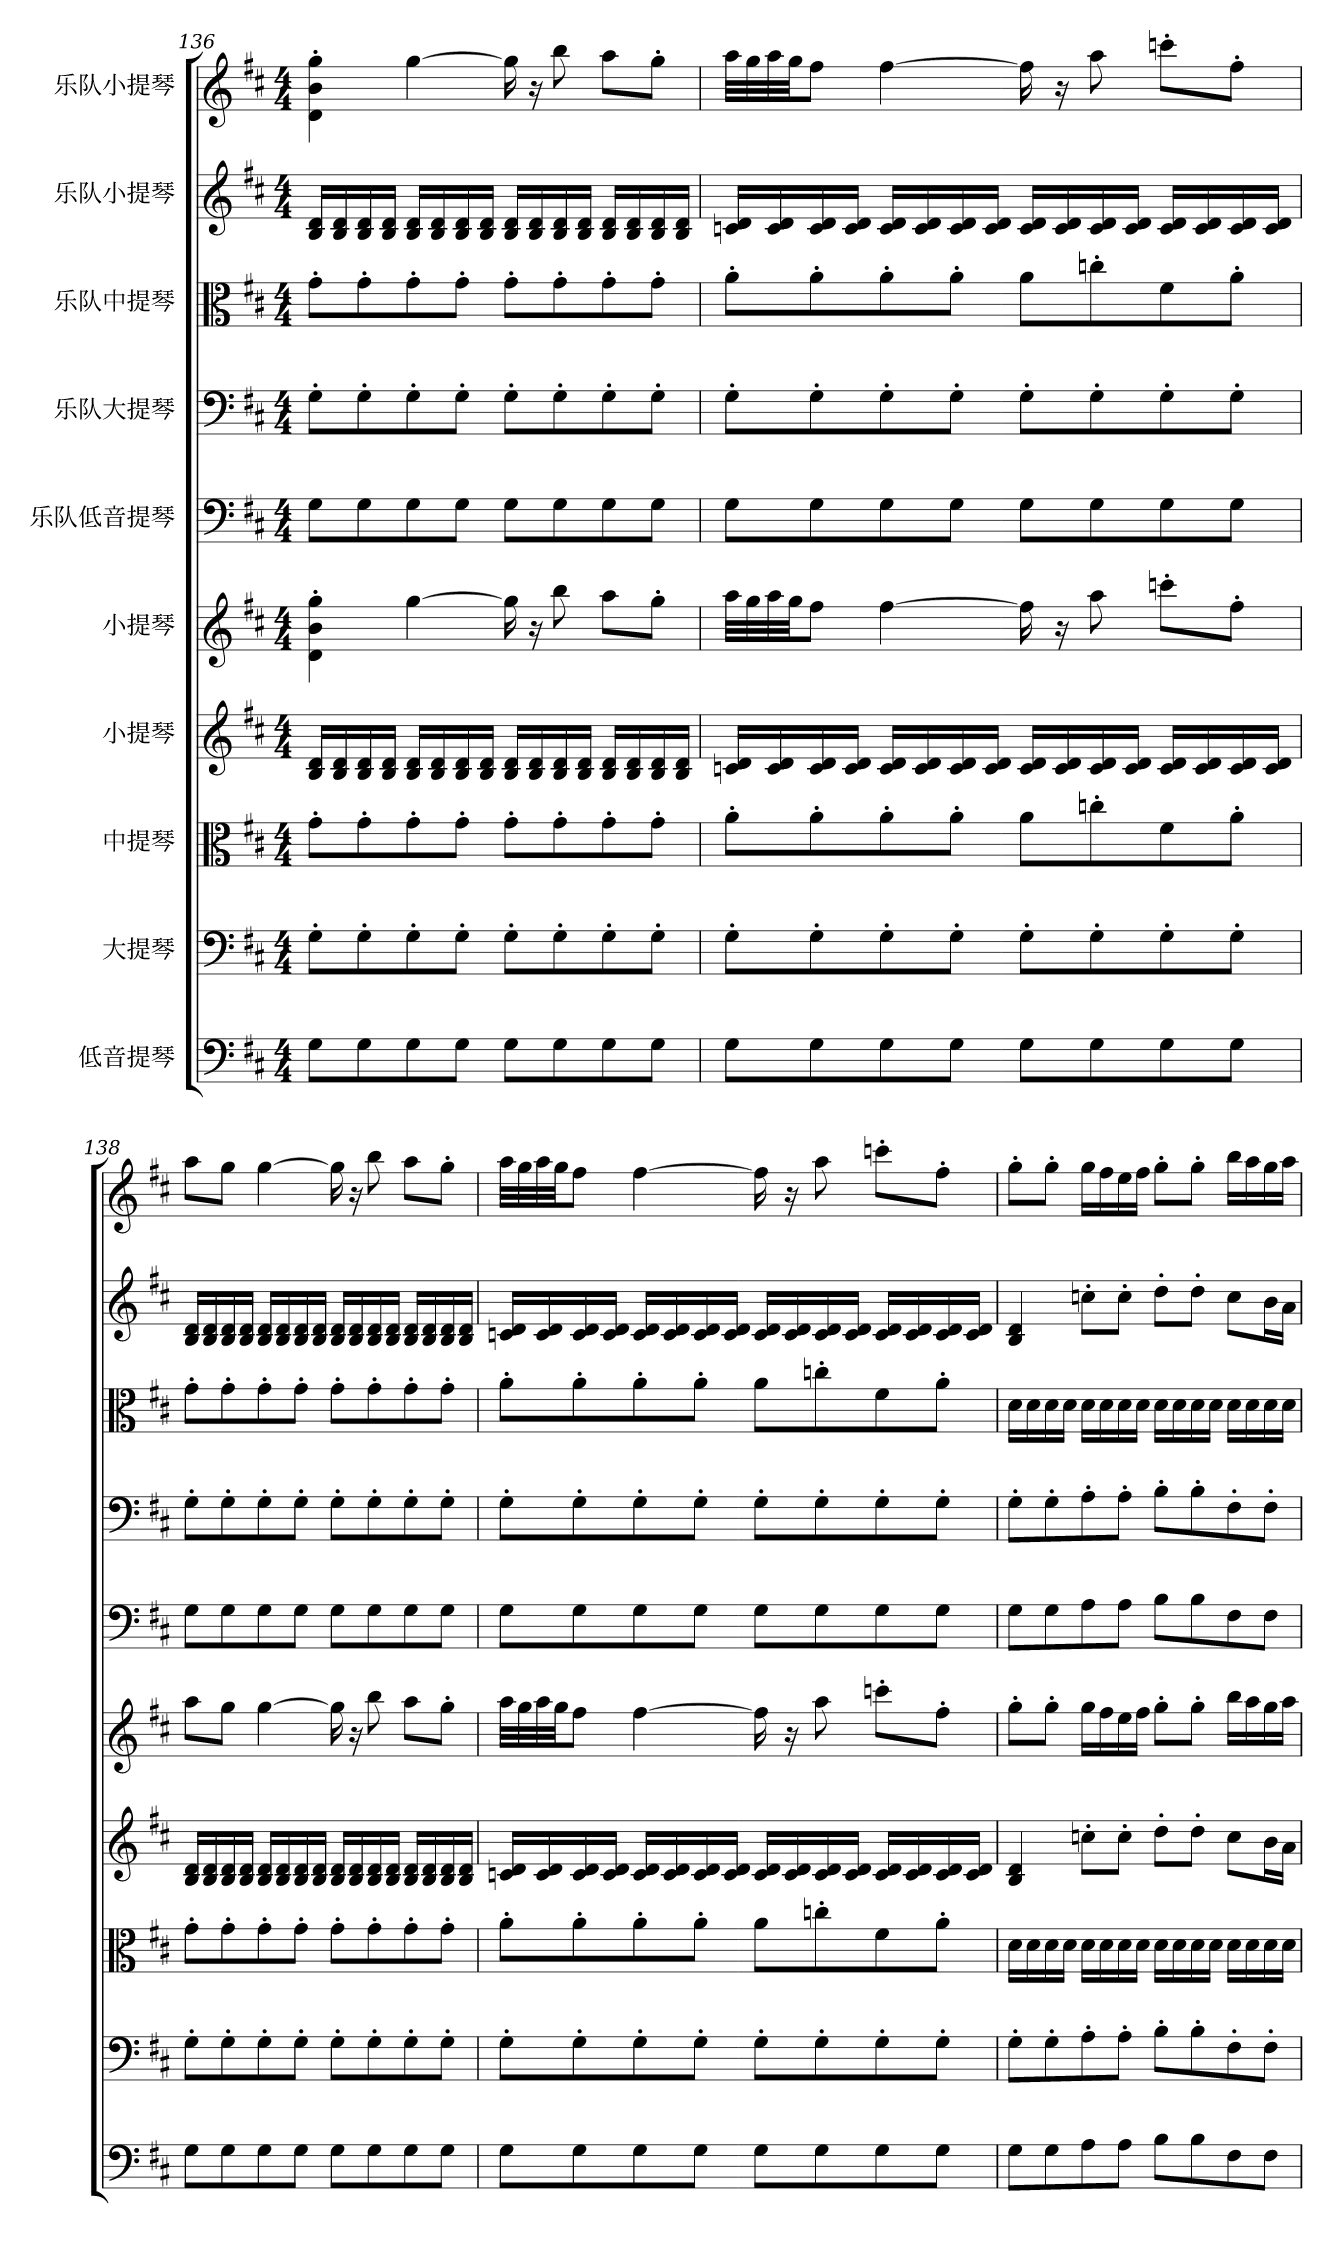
**kern	**kern	**kern	**kern	**kern	**kern	**kern	**kern	**kern	**kern
*part10	*part9	*part8	*part7	*part6	*part5	*part4	*part3	*part2	*part1
*staff10	*staff9	*staff8	*staff7	*staff6	*staff5	*staff4	*staff3	*staff2	*staff1
*I"低音提琴	*I"大提琴	*I"中提琴	*I"小提琴	*I"小提琴	*I"乐队低音提琴	*I"乐队大提琴	*I"乐队中提琴	*I"乐队小提琴	*I"乐队小提琴
*clefF4	*clefF4	*clefC3	*clefG2	*clefG2	*clefF4	*clefF4	*clefC3	*clefG2	*clefG2
*ITrd7c12	*	*	*	*	*ITrd7c12	*	*	*	*
*k[f#c#]	*k[f#c#]	*k[f#c#]	*k[f#c#]	*k[f#c#]	*k[f#c#]	*k[f#c#]	*k[f#c#]	*k[f#c#]	*k[f#c#]
*M4/4	*M4/4	*M4/4	*M4/4	*M4/4	*M4/4	*M4/4	*M4/4	*M4/4	*M4/4
*MM138	*MM138	*MM138	*MM138	*MM138	*MM138	*MM138	*MM138	*MM138	*MM138
=136	=136	=136	=136	=136	=136	=136	=136	=136	=136
8GG\L	8G'\L	8g'\L	16B/ 16d/LL	4d\' 4b\' 4gg\'	8GG\L	8G'\L	8g'\L	16B/ 16d/LL	4d\' 4b\' 4gg\'
.	.	.	16B/ 16d/	.	.	.	.	16B/ 16d/	.
8GG\	8G'\	8g'\	16B/ 16d/	.	8GG\	8G'\	8g'\	16B/ 16d/	.
.	.	.	16B/ 16d/JJ	.	.	.	.	16B/ 16d/JJ	.
8GG\	8G'\	8g'\	16B/ 16d/LL	[4gg\	8GG\	8G'\	8g'\	16B/ 16d/LL	[4gg\
.	.	.	16B/ 16d/	.	.	.	.	16B/ 16d/	.
8GG\J	8G'\J	8g'\J	16B/ 16d/	.	8GG\J	8G'\J	8g'\J	16B/ 16d/	.
.	.	.	16B/ 16d/JJ	.	.	.	.	16B/ 16d/JJ	.
8GG\L	8G'\L	8g'\L	16B/ 16d/LL	16gg\]	8GG\L	8G'\L	8g'\L	16B/ 16d/LL	16gg\]
.	.	.	16B/ 16d/	16r	.	.	.	16B/ 16d/	16r
8GG\	8G'\	8g'\	16B/ 16d/	8bb\	8GG\	8G'\	8g'\	16B/ 16d/	8bb\
.	.	.	16B/ 16d/JJ	.	.	.	.	16B/ 16d/JJ	.
8GG\	8G'\	8g'\	16B/ 16d/LL	8aa\L	8GG\	8G'\	8g'\	16B/ 16d/LL	8aa\L
.	.	.	16B/ 16d/	.	.	.	.	16B/ 16d/	.
8GG\J	8G'\J	8g'\J	16B/ 16d/	8gg'\J	8GG\J	8G'\J	8g'\J	16B/ 16d/	8gg'\J
.	.	.	16B/ 16d/JJ	.	.	.	.	16B/ 16d/JJ	.
!!LO:PB:g=z
=137	=137	=137	=137	=137	=137	=137	=137	=137	=137
8GG\L	8G'\L	8a'\L	16cn/ 16d/LL	32aa\LLL	8GG\L	8G'\L	8a'\L	16cn/ 16d/LL	32aa\LLL
.	.	.	.	32gg\	.	.	.	.	32gg\
.	.	.	16c/ 16d/	32aa\	.	.	.	16c/ 16d/	32aa\
.	.	.	.	32gg\JJ	.	.	.	.	32gg\JJ
8GG\	8G'\	8a'\	16c/ 16d/	8ff#\J	8GG\	8G'\	8a'\	16c/ 16d/	8ff#\J
.	.	.	16c/ 16d/JJ	.	.	.	.	16c/ 16d/JJ	.
8GG\	8G'\	8a'\	16c/ 16d/LL	[4ff#\	8GG\	8G'\	8a'\	16c/ 16d/LL	[4ff#\
.	.	.	16c/ 16d/	.	.	.	.	16c/ 16d/	.
8GG\J	8G'\J	8a'\J	16c/ 16d/	.	8GG\J	8G'\J	8a'\J	16c/ 16d/	.
.	.	.	16c/ 16d/JJ	.	.	.	.	16c/ 16d/JJ	.
8GG\L	8G'\L	8a\L	16c/ 16d/LL	16ff#\]	8GG\L	8G'\L	8a\L	16c/ 16d/LL	16ff#\]
.	.	.	16c/ 16d/	16r	.	.	.	16c/ 16d/	16r
8GG\	8G'\	8ccn'\	16c/ 16d/	8aa\	8GG\	8G'\	8ccn'\	16c/ 16d/	8aa\
.	.	.	16c/ 16d/JJ	.	.	.	.	16c/ 16d/JJ	.
8GG\	8G'\	8f#\	16c/ 16d/LL	8cccn'\L	8GG\	8G'\	8f#\	16c/ 16d/LL	8cccn'\L
.	.	.	16c/ 16d/	.	.	.	.	16c/ 16d/	.
8GG\J	8G'\J	8a'\J	16c/ 16d/	8ff#'\J	8GG\J	8G'\J	8a'\J	16c/ 16d/	8ff#'\J
.	.	.	16c/ 16d/JJ	.	.	.	.	16c/ 16d/JJ	.
!!LO:PB:g=z
=138	=138	=138	=138	=138	=138	=138	=138	=138	=138
8GG\L	8G'\L	8g'\L	16B/ 16d/LL	8aa\L	8GG\L	8G'\L	8g'\L	16B/ 16d/LL	8aa\L
.	.	.	16B/ 16d/	.	.	.	.	16B/ 16d/	.
8GG\	8G'\	8g'\	16B/ 16d/	8gg\J	8GG\	8G'\	8g'\	16B/ 16d/	8gg\J
.	.	.	16B/ 16d/JJ	.	.	.	.	16B/ 16d/JJ	.
8GG\	8G'\	8g'\	16B/ 16d/LL	[4gg\	8GG\	8G'\	8g'\	16B/ 16d/LL	[4gg\
.	.	.	16B/ 16d/	.	.	.	.	16B/ 16d/	.
8GG\J	8G'\J	8g'\J	16B/ 16d/	.	8GG\J	8G'\J	8g'\J	16B/ 16d/	.
.	.	.	16B/ 16d/JJ	.	.	.	.	16B/ 16d/JJ	.
8GG\L	8G'\L	8g'\L	16B/ 16d/LL	16gg\]	8GG\L	8G'\L	8g'\L	16B/ 16d/LL	16gg\]
.	.	.	16B/ 16d/	16r	.	.	.	16B/ 16d/	16r
8GG\	8G'\	8g'\	16B/ 16d/	8bb\	8GG\	8G'\	8g'\	16B/ 16d/	8bb\
.	.	.	16B/ 16d/JJ	.	.	.	.	16B/ 16d/JJ	.
8GG\	8G'\	8g'\	16B/ 16d/LL	8aa\L	8GG\	8G'\	8g'\	16B/ 16d/LL	8aa\L
.	.	.	16B/ 16d/	.	.	.	.	16B/ 16d/	.
8GG\J	8G'\J	8g'\J	16B/ 16d/	8gg'\J	8GG\J	8G'\J	8g'\J	16B/ 16d/	8gg'\J
.	.	.	16B/ 16d/JJ	.	.	.	.	16B/ 16d/JJ	.
!!LO:PB:g=z
=139	=139	=139	=139	=139	=139	=139	=139	=139	=139
8GG\L	8G'\L	8a'\L	16cn/ 16d/LL	32aa\LLL	8GG\L	8G'\L	8a'\L	16cn/ 16d/LL	32aa\LLL
.	.	.	.	32gg\	.	.	.	.	32gg\
.	.	.	16c/ 16d/	32aa\	.	.	.	16c/ 16d/	32aa\
.	.	.	.	32gg\JJ	.	.	.	.	32gg\JJ
8GG\	8G'\	8a'\	16c/ 16d/	8ff#\J	8GG\	8G'\	8a'\	16c/ 16d/	8ff#\J
.	.	.	16c/ 16d/JJ	.	.	.	.	16c/ 16d/JJ	.
8GG\	8G'\	8a'\	16c/ 16d/LL	[4ff#\	8GG\	8G'\	8a'\	16c/ 16d/LL	[4ff#\
.	.	.	16c/ 16d/	.	.	.	.	16c/ 16d/	.
8GG\J	8G'\J	8a'\J	16c/ 16d/	.	8GG\J	8G'\J	8a'\J	16c/ 16d/	.
.	.	.	16c/ 16d/JJ	.	.	.	.	16c/ 16d/JJ	.
8GG\L	8G'\L	8a\L	16c/ 16d/LL	16ff#\]	8GG\L	8G'\L	8a\L	16c/ 16d/LL	16ff#\]
.	.	.	16c/ 16d/	16r	.	.	.	16c/ 16d/	16r
8GG\	8G'\	8ccn'\	16c/ 16d/	8aa\	8GG\	8G'\	8ccn'\	16c/ 16d/	8aa\
.	.	.	16c/ 16d/JJ	.	.	.	.	16c/ 16d/JJ	.
8GG\	8G'\	8f#\	16c/ 16d/LL	8cccn'\L	8GG\	8G'\	8f#\	16c/ 16d/LL	8cccn'\L
.	.	.	16c/ 16d/	.	.	.	.	16c/ 16d/	.
8GG\J	8G'\J	8a'\J	16c/ 16d/	8ff#'\J	8GG\J	8G'\J	8a'\J	16c/ 16d/	8ff#'\J
.	.	.	16c/ 16d/JJ	.	.	.	.	16c/ 16d/JJ	.
!!LO:PB:g=z
=140	=140	=140	=140	=140	=140	=140	=140	=140	=140
8GG\L	8G'\L	16d\LL	4B/ 4d/	8gg'\L	8GG\L	8G'\L	16d\LL	4B/ 4d/	8gg'\L
.	.	16d\	.	.	.	.	16d\	.	.
8GG\	8G'\	16d\	.	8gg'\J	8GG\	8G'\	16d\	.	8gg'\J
.	.	16d\JJ	.	.	.	.	16d\JJ	.	.
8AA\	8A'\	16d\LL	8ccn'\L	16gg\LL	8AA\	8A'\	16d\LL	8ccn'\L	16gg\LL
.	.	16d\	.	16ff#\	.	.	16d\	.	16ff#\
8AA\J	8A'\J	16d\	8cc'\J	16ee\	8AA\J	8A'\J	16d\	8cc'\J	16ee\
.	.	16d\JJ	.	16ff#\JJ	.	.	16d\JJ	.	16ff#\JJ
8BB\L	8B'\L	16d\LL	8dd'\L	8gg'\L	8BB\L	8B'\L	16d\LL	8dd'\L	8gg'\L
.	.	16d\	.	.	.	.	16d\	.	.
8BB\	8B'\	16d\	8dd'\J	8gg'\J	8BB\	8B'\	16d\	8dd'\J	8gg'\J
.	.	16d\JJ	.	.	.	.	16d\JJ	.	.
8FF#\	8F#'\	16d\LL	8cc\L	16bb\LL	8FF#\	8F#'\	16d\LL	8cc\L	16bb\LL
.	.	16d\	.	16aa\	.	.	16d\	.	16aa\
8FF#\J	8F#'\J	16d\	16b\L	16gg\	8FF#\J	8F#'\J	16d\	16b\L	16gg\
.	.	16d\JJ	16a\JJ	16aa\JJ	.	.	16d\JJ	16a\JJ	16aa\JJ
=	=	=	=	=	=	=	=	=	=
*-	*-	*-	*-	*-	*-	*-	*-	*-	*-
